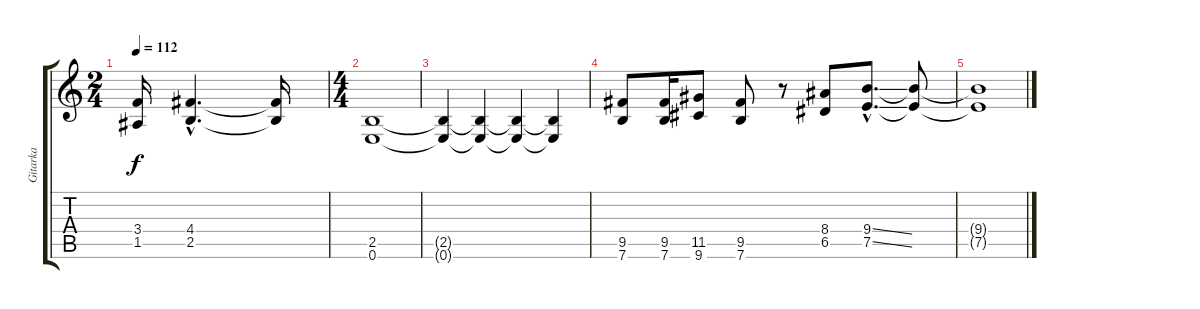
\track ("Gitarka" "Gitarka") {instrument distortionguitar}
\staff {score tabs}
\tuning (E4 B3 G3 D3 A2 E2) {hide}
\ts (2 4)
\tempo 112
\clef g2
\ks c
(3.4{t} 1.5{t}).16{dy f} (4.4{hac} 2.5{hac}).4{d} (4.4{t} 2.5{t}).16 |
\ts (4 4)
(2.5 0.6).1 |
(2.5{t} 0.6{t}).4 (2.5{t} 0.6{t}).4 (2.5{t} 0.6{t}).4 (2.5{t} 0.6{t}).4 |
(9.5 7.6).8 (9.5 7.6).16 (11.5 9.6).8 (9.5 7.6).8 r.8 (8.4 6.5).8 (9.4{ss hac} 7.5{ss hac}).8{d volume 0} (9.4{t} 7.5{t}).8 |
(9.4{t} 7.5{t}).1
